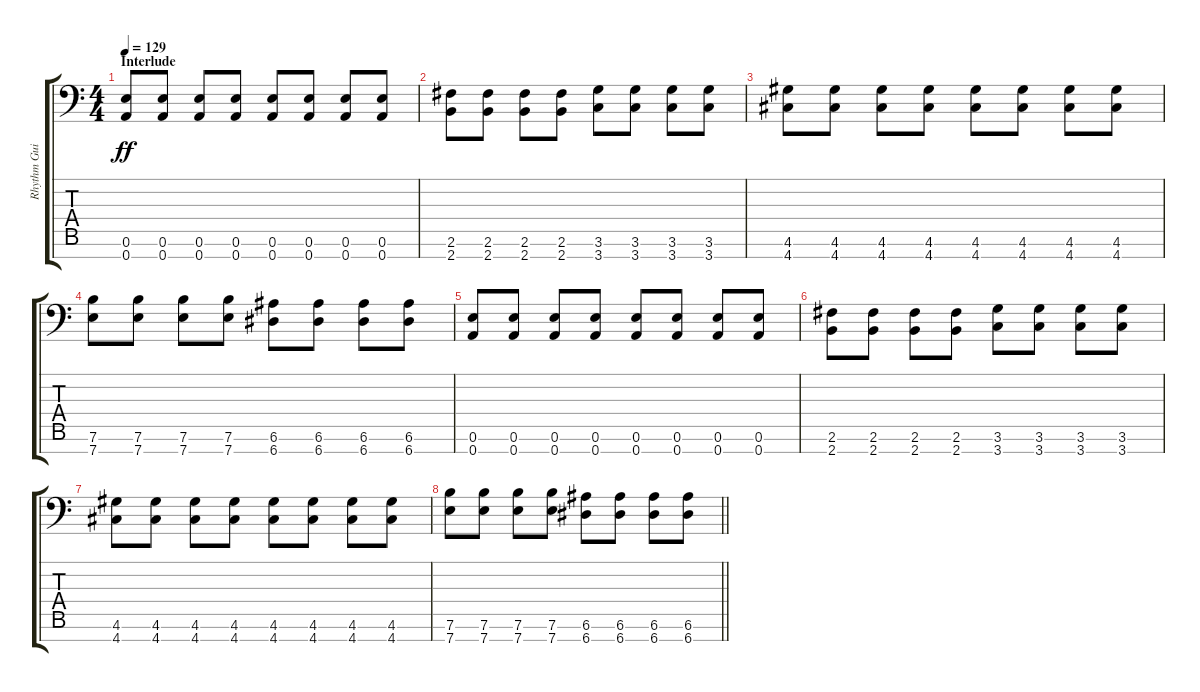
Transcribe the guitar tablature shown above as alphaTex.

\track ("Rhythm Guitar 1" "Rhythm Gui") {instrument distortionguitar}
\staff {score tabs}
\tuning (E4 B3 G3 D3 A2 E2 A1) {hide}
\ts (4 4)
\section ("" "Interlude")
\tempo 129
\clef f4
\ks c
(0.6 0.7).8{dy ff} (0.6 0.7).8 (0.6 0.7).8 (0.6 0.7).8 (0.6 0.7).8 (0.6 0.7).8 (0.6 0.7).8 (0.6 0.7).8 |
(2.6 2.7).8 (2.6 2.7).8 (2.6 2.7).8 (2.6 2.7).8 (3.6 3.7).8 (3.6 3.7).8 (3.6 3.7).8 (3.6 3.7).8 |
(4.6 4.7).8 (4.6 4.7).8 (4.6 4.7).8 (4.6 4.7).8 (4.6 4.7).8 (4.6 4.7).8 (4.6 4.7).8 (4.6 4.7).8 |
(7.6 7.7).8 (7.6 7.7).8 (7.6 7.7).8 (7.6 7.7).8 (6.6 6.7).8 (6.6 6.7).8 (6.6 6.7).8 (6.6 6.7).8 |
(0.6 0.7).8 (0.6 0.7).8 (0.6 0.7).8 (0.6 0.7).8 (0.6 0.7).8 (0.6 0.7).8 (0.6 0.7).8 (0.6 0.7).8 |
(2.6 2.7).8 (2.6 2.7).8 (2.6 2.7).8 (2.6 2.7).8 (3.6 3.7).8 (3.6 3.7).8 (3.6 3.7).8 (3.6 3.7).8 |
(4.6 4.7).8 (4.6 4.7).8 (4.6 4.7).8 (4.6 4.7).8 (4.6 4.7).8 (4.6 4.7).8 (4.6 4.7).8 (4.6 4.7).8 |
\barLineRight lightlight
(7.6 7.7).8 (7.6 7.7).8 (7.6 7.7).8 (7.6 7.7).8 (6.6 6.7).8 (6.6 6.7).8 (6.6 6.7).8 (6.6 6.7).8
